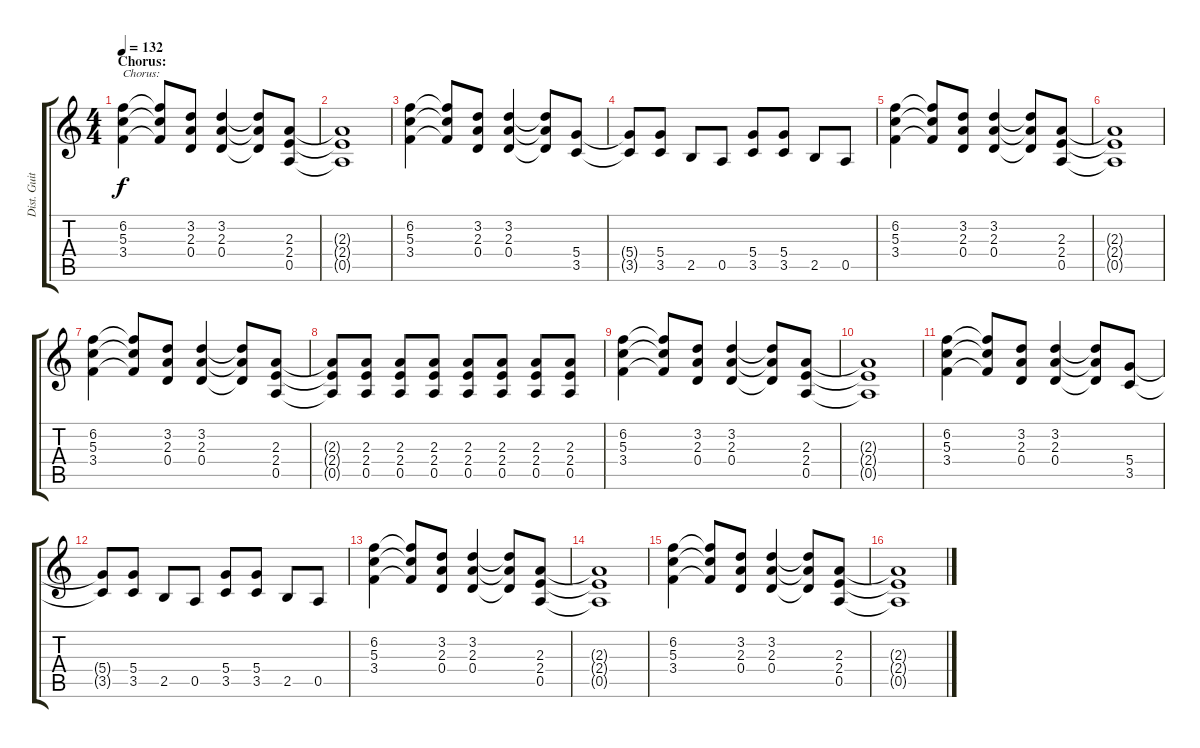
\track ("Dist. Guitar 1" "Dist. Guit") {instrument distortionguitar}
\staff {score tabs}
\tuning (E4 B3 G3 D3 A2 E2) {hide}
\ts (4 4)
\section ("" "Chorus:")
\tempo 132
\clef g2
\ks c
(6.2 5.3 3.4).4{txt "Chorus:" dy f} (6.2{t} 5.3{t} 3.4{t}).8 (3.2 2.3 0.4).8 (3.2 2.3 0.4).4 (3.2{t} 2.3{t} 0.4{t}).8 (2.3 2.4 0.5).8 |
(2.3{t} 2.4{t} 0.5{t}).1 |
(6.2 5.3 3.4).4 (6.2{t} 5.3{t} 3.4{t}).8 (3.2 2.3 0.4).8 (3.2 2.3 0.4).4 (3.2{t} 2.3{t} 0.4{t}).8 (5.4 3.5).8 |
(5.4{t} 3.5{t}).8 (5.4 3.5).8 2.5.8 0.5.8 (5.4 3.5).8 (5.4 3.5).8 2.5.8 0.5.8 |
(6.2 5.3 3.4).4 (6.2{t} 5.3{t} 3.4{t}).8 (3.2 2.3 0.4).8 (3.2 2.3 0.4).4 (3.2{t} 2.3{t} 0.4{t}).8 (2.3 2.4 0.5).8 |
(2.3{t} 2.4{t} 0.5{t}).1 |
(6.2 5.3 3.4).4 (6.2{t} 5.3{t} 3.4{t}).8 (3.2 2.3 0.4).8 (3.2 2.3 0.4).4 (3.2{t} 2.3{t} 0.4{t}).8 (2.3 2.4 0.5).8 |
(2.3{t} 2.4{t} 0.5{t}).8 (2.3 2.4 0.5).8 (2.3 2.4 0.5).8 (2.3 2.4 0.5).8 (2.3 2.4 0.5).8 (2.3 2.4 0.5).8 (2.3 2.4 0.5).8 (2.3 2.4 0.5).8 |
(6.2 5.3 3.4).4 (6.2{t} 5.3{t} 3.4{t}).8 (3.2 2.3 0.4).8 (3.2 2.3 0.4).4 (3.2{t} 2.3{t} 0.4{t}).8 (2.3 2.4 0.5).8 |
(2.3{t} 2.4{t} 0.5{t}).1 |
(6.2 5.3 3.4).4 (6.2{t} 5.3{t} 3.4{t}).8 (3.2 2.3 0.4).8 (3.2 2.3 0.4).4 (3.2{t} 2.3{t} 0.4{t}).8 (5.4 3.5).8 |
(5.4{t} 3.5{t}).8 (5.4 3.5).8 2.5.8 0.5.8 (5.4 3.5).8 (5.4 3.5).8 2.5.8 0.5.8 |
(6.2 5.3 3.4).4 (6.2{t} 5.3{t} 3.4{t}).8 (3.2 2.3 0.4).8 (3.2 2.3 0.4).4 (3.2{t} 2.3{t} 0.4{t}).8 (2.3 2.4 0.5).8 |
(2.3{t} 2.4{t} 0.5{t}).1 |
(6.2 5.3 3.4).4 (6.2{t} 5.3{t} 3.4{t}).8 (3.2 2.3 0.4).8 (3.2 2.3 0.4).4 (3.2{t} 2.3{t} 0.4{t}).8 (2.3 2.4 0.5).8 |
(2.3{t} 2.4{t} 0.5{t}).1
